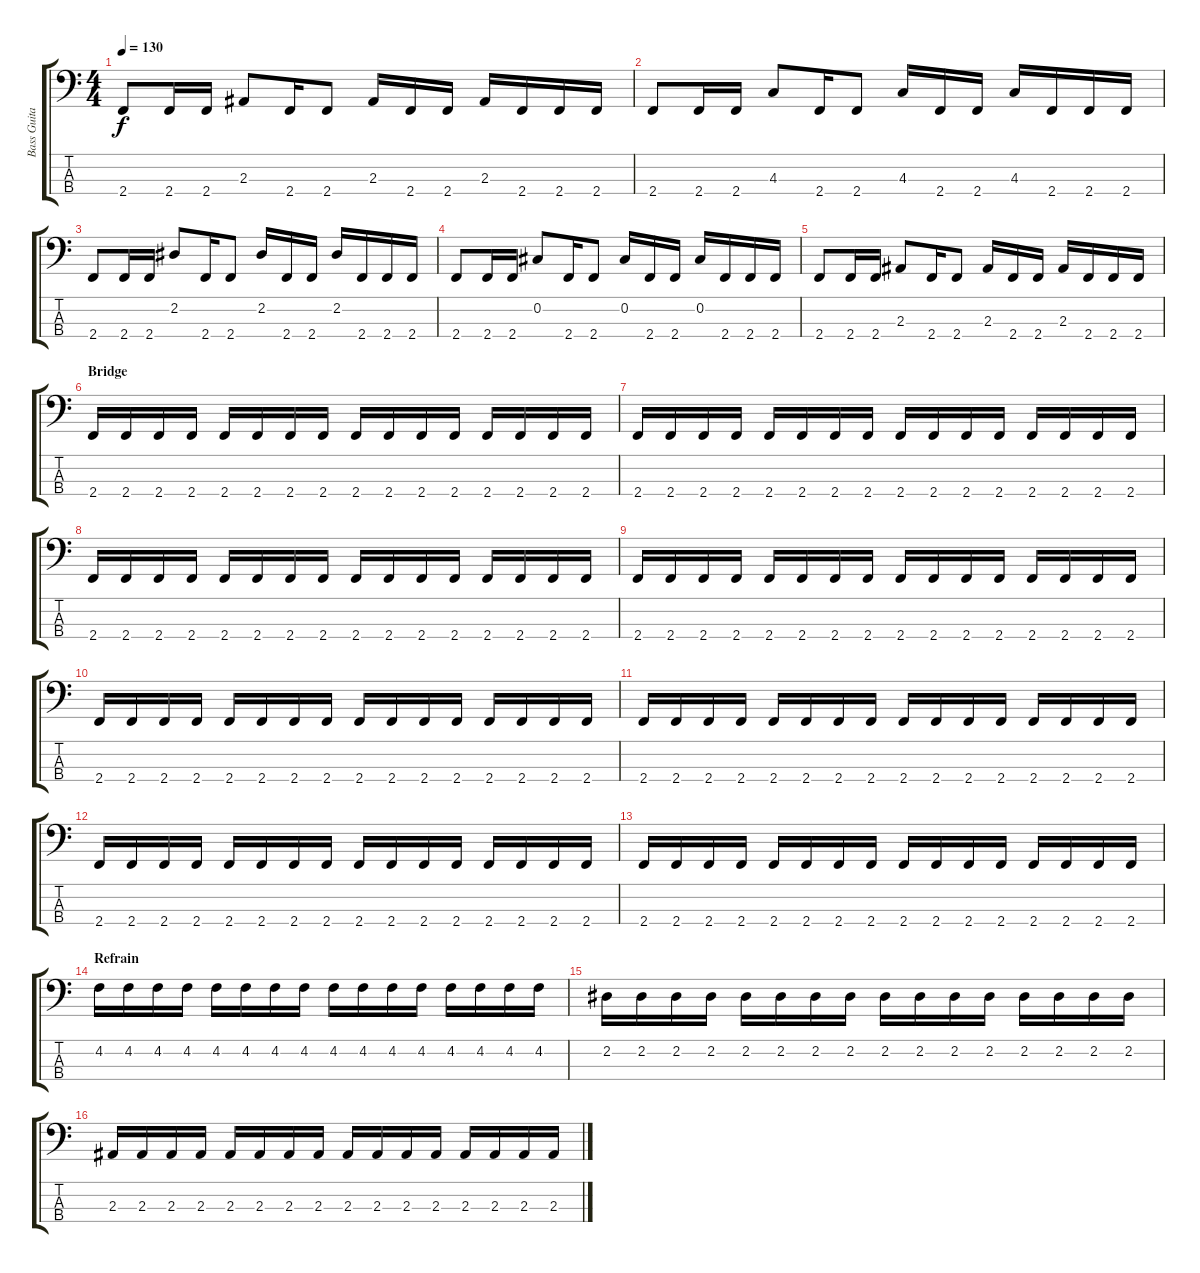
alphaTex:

\track ("Bass Guitar" "Bass Guita") {instrument electricbassfinger}
\staff {score tabs}
\tuning (Gb2 Db2 Ab1 Eb1) {hide}
\ts (4 4)
\tempo 130
\clef f4
\ks c
2.4.8{dy f} 2.4.16 2.4.16 2.3.8 2.4.16 2.4.8 2.3.16 2.4.16 2.4.16 2.3.16 2.4.16 2.4.16 2.4.16 |
2.4.8 2.4.16 2.4.16 4.3.8 2.4.16 2.4.8 4.3.16 2.4.16 2.4.16 4.3.16 2.4.16 2.4.16 2.4.16 |
2.4.8 2.4.16 2.4.16 2.2.8 2.4.16 2.4.8 2.2.16 2.4.16 2.4.16 2.2.16 2.4.16 2.4.16 2.4.16 |
2.4.8 2.4.16 2.4.16 0.2.8 2.4.16 2.4.8 0.2.16 2.4.16 2.4.16 0.2.16 2.4.16 2.4.16 2.4.16 |
2.4.8 2.4.16 2.4.16 2.3.8 2.4.16 2.4.8 2.3.16 2.4.16 2.4.16 2.3.16 2.4.16 2.4.16 2.4.16 |
\section ("" "Bridge")
2.4.16 2.4.16 2.4.16 2.4.16 2.4.16 2.4.16 2.4.16 2.4.16 2.4.16 2.4.16 2.4.16 2.4.16 2.4.16 2.4.16 2.4.16 2.4.16 |
2.4.16 2.4.16 2.4.16 2.4.16 2.4.16 2.4.16 2.4.16 2.4.16 2.4.16 2.4.16 2.4.16 2.4.16 2.4.16 2.4.16 2.4.16 2.4.16 |
2.4.16 2.4.16 2.4.16 2.4.16 2.4.16 2.4.16 2.4.16 2.4.16 2.4.16 2.4.16 2.4.16 2.4.16 2.4.16 2.4.16 2.4.16 2.4.16 |
2.4.16 2.4.16 2.4.16 2.4.16 2.4.16 2.4.16 2.4.16 2.4.16 2.4.16 2.4.16 2.4.16 2.4.16 2.4.16 2.4.16 2.4.16 2.4.16 |
2.4.16 2.4.16 2.4.16 2.4.16 2.4.16 2.4.16 2.4.16 2.4.16 2.4.16 2.4.16 2.4.16 2.4.16 2.4.16 2.4.16 2.4.16 2.4.16 |
2.4.16 2.4.16 2.4.16 2.4.16 2.4.16 2.4.16 2.4.16 2.4.16 2.4.16 2.4.16 2.4.16 2.4.16 2.4.16 2.4.16 2.4.16 2.4.16 |
2.4.16 2.4.16 2.4.16 2.4.16 2.4.16 2.4.16 2.4.16 2.4.16 2.4.16 2.4.16 2.4.16 2.4.16 2.4.16 2.4.16 2.4.16 2.4.16 |
2.4.16 2.4.16 2.4.16 2.4.16 2.4.16 2.4.16 2.4.16 2.4.16 2.4.16 2.4.16 2.4.16 2.4.16 2.4.16 2.4.16 2.4.16 2.4.16 |
\section ("" "Refrain")
4.2.16 4.2.16 4.2.16 4.2.16 4.2.16 4.2.16 4.2.16 4.2.16 4.2.16 4.2.16 4.2.16 4.2.16 4.2.16 4.2.16 4.2.16 4.2.16 |
2.2.16 2.2.16 2.2.16 2.2.16 2.2.16 2.2.16 2.2.16 2.2.16 2.2.16 2.2.16 2.2.16 2.2.16 2.2.16 2.2.16 2.2.16 2.2.16 |
2.3.16 2.3.16 2.3.16 2.3.16 2.3.16 2.3.16 2.3.16 2.3.16 2.3.16 2.3.16 2.3.16 2.3.16 2.3.16 2.3.16 2.3.16 2.3.16
